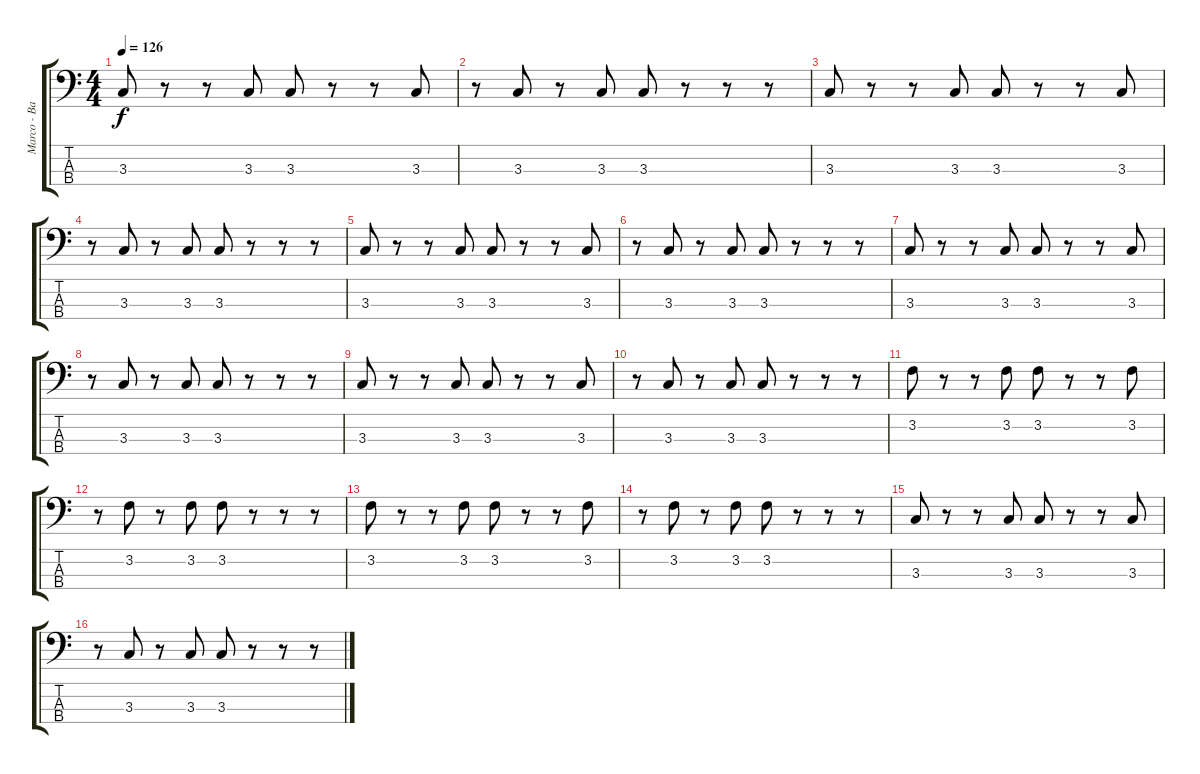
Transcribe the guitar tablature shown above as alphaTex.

\track ("Marco - Basse" "Marco - Ba") {instrument electricbassfinger}
\staff {score tabs}
\tuning (G2 D2 A1 E1) {hide}
\ts (4 4)
\tempo 126
\clef f4
\ks c
3.3.8{dy f instrument electricbassfinger} r.8 r.8 3.3.8 3.3.8 r.8 r.8 3.3.8 |
r.8 3.3.8 r.8 3.3.8 3.3.8 r.8 r.8 r.8 |
3.3.8 r.8 r.8 3.3.8 3.3.8 r.8 r.8 3.3.8 |
r.8 3.3.8 r.8 3.3.8 3.3.8 r.8 r.8 r.8 |
3.3.8 r.8 r.8 3.3.8 3.3.8 r.8 r.8 3.3.8 |
r.8 3.3.8 r.8 3.3.8 3.3.8 r.8 r.8 r.8 |
3.3.8 r.8 r.8 3.3.8 3.3.8 r.8 r.8 3.3.8 |
r.8 3.3.8 r.8 3.3.8 3.3.8 r.8 r.8 r.8 |
3.3.8 r.8 r.8 3.3.8 3.3.8 r.8 r.8 3.3.8 |
r.8 3.3.8 r.8 3.3.8 3.3.8 r.8 r.8 r.8 |
3.2.8 r.8 r.8 3.2.8 3.2.8 r.8 r.8 3.2.8 |
r.8 3.2.8 r.8 3.2.8 3.2.8 r.8 r.8 r.8 |
3.2.8 r.8 r.8 3.2.8 3.2.8 r.8 r.8 3.2.8 |
r.8 3.2.8 r.8 3.2.8 3.2.8 r.8 r.8 r.8 |
3.3.8 r.8 r.8 3.3.8 3.3.8 r.8 r.8 3.3.8 |
r.8 3.3.8 r.8 3.3.8 3.3.8 r.8 r.8 r.8
